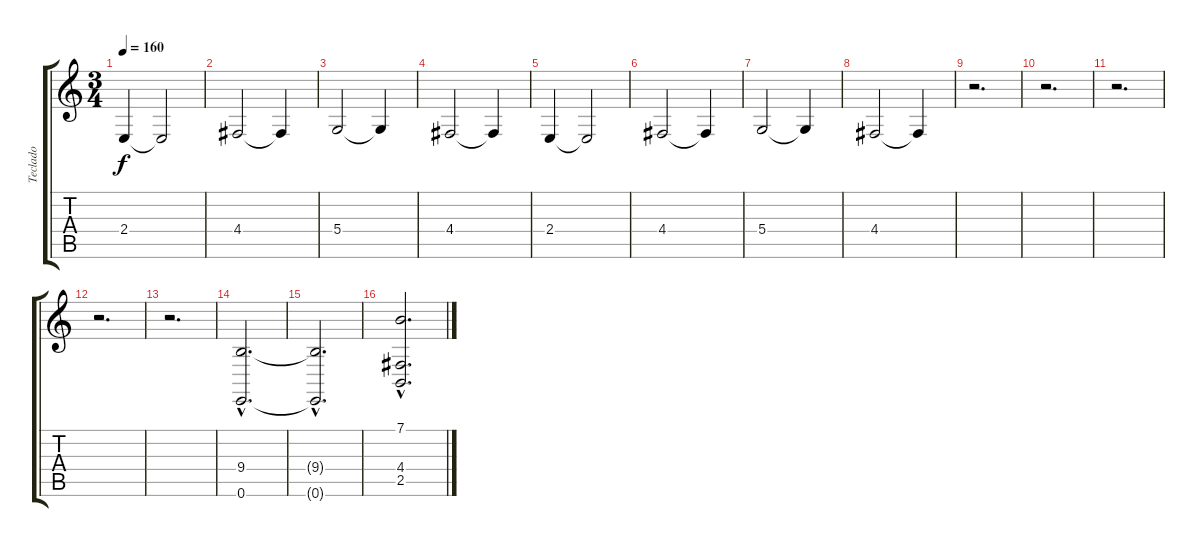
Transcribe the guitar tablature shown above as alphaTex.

\track ("Teclado" "Teclado") {instrument choiraahs}
\staff {score tabs}
\tuning (E4 B3 G3 D3 A2 E2) {hide}
\ts (3 4)
\tempo 160
\clef g2
\ks c
2.4.4{dy f} 2.4{t}.2 |
4.4.2 4.4{t}.4 |
5.4.2 5.4{t}.4 |
4.4.2 4.4{t}.4 |
2.4.4 2.4{t}.2 |
4.4.2 4.4{t}.4 |
5.4.2 5.4{t}.4 |
4.4.2 4.4{t}.4 |
r.2{d} |
r.2{d} |
r.2{d} |
r.2{d} |
r.2{d} |
(9.4{hac} 0.6{hac}).2{d} |
(9.4{hac t} 0.6{hac t}).2{d} |
(7.1{hac} 4.4{hac} 2.5{hac}).2{d}
